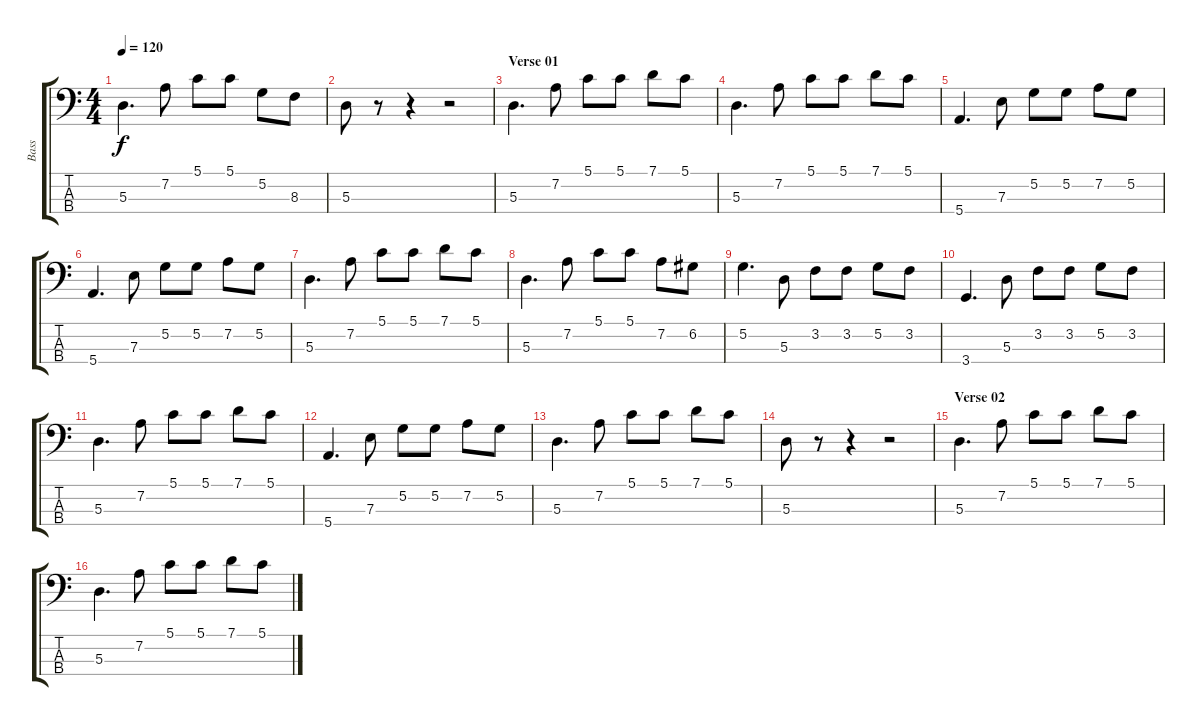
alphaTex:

\track ("Bass" "Bass") {instrument electricbassfinger}
\staff {score tabs}
\tuning (G2 D2 A1 E1) {hide}
\ts (4 4)
\tempo 120
\clef f4
\ks c
5.3.4{d dy f} 7.2.8 5.1.8 5.1.8 5.2.8 8.3.8 |
5.3.8 r.8 r.4 r.2 |
\section ("" "Verse 01")
5.3.4{d} 7.2.8 5.1.8 5.1.8 7.1.8 5.1.8 |
5.3.4{d} 7.2.8 5.1.8 5.1.8 7.1.8 5.1.8 |
5.4.4{d} 7.3.8 5.2.8 5.2.8 7.2.8 5.2.8 |
5.4.4{d} 7.3.8 5.2.8 5.2.8 7.2.8 5.2.8 |
5.3.4{d} 7.2.8 5.1.8 5.1.8 7.1.8 5.1.8 |
5.3.4{d} 7.2.8 5.1.8 5.1.8 7.2.8 6.2.8 |
5.2.4{d} 5.3.8 3.2.8 3.2.8 5.2.8 3.2.8 |
3.4.4{d} 5.3.8 3.2.8 3.2.8 5.2.8 3.2.8 |
5.3.4{d} 7.2.8 5.1.8 5.1.8 7.1.8 5.1.8 |
5.4.4{d} 7.3.8 5.2.8 5.2.8 7.2.8 5.2.8 |
5.3.4{d} 7.2.8 5.1.8 5.1.8 7.1.8 5.1.8 |
5.3.8 r.8 r.4 r.2 |
\section ("" "Verse 02")
5.3.4{d} 7.2.8 5.1.8 5.1.8 7.1.8 5.1.8 |
5.3.4{d} 7.2.8 5.1.8 5.1.8 7.1.8 5.1.8
